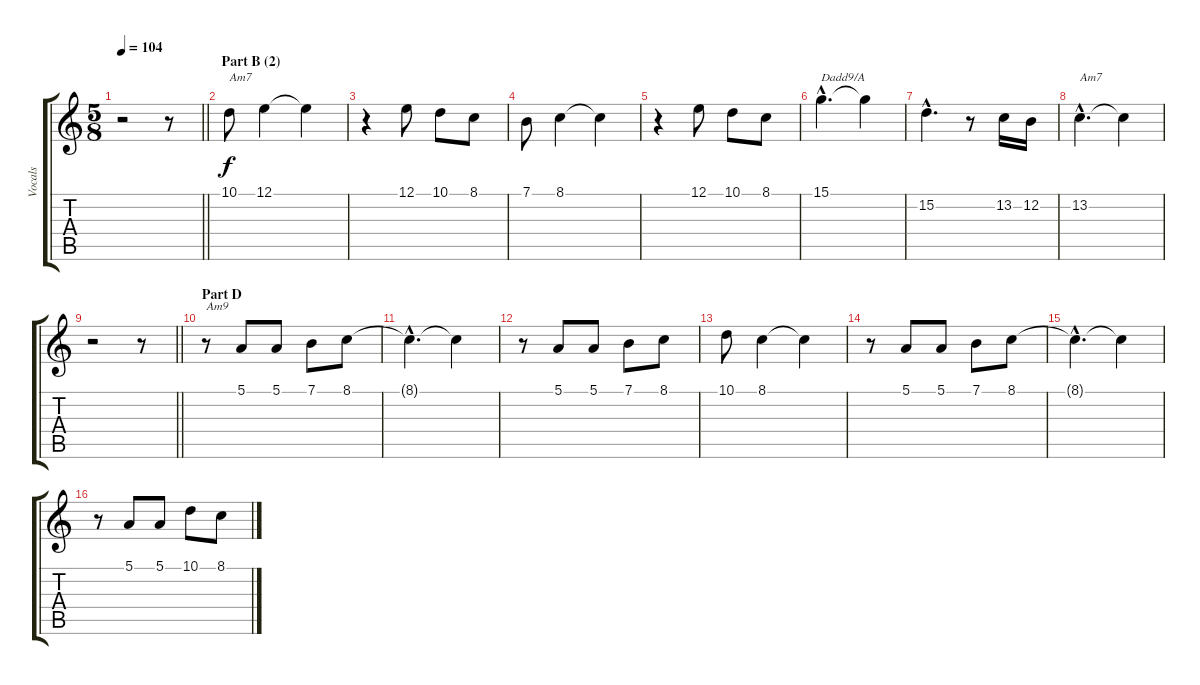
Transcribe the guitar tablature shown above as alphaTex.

\track ("Vocals" "Vocals") {instrument trumpet}
\staff {score tabs}
\tuning (E4 B3 G3 D3 A2 E2) {hide}
\ts (5 8)
\tempo 104
\clef g2
\barLineRight lightlight
\ks c
r.2{dy f} r.8 |
\section ("" "Part B (2)")
10.1.8{txt "Am7"} 12.1.4 12.1{t}.4 |
r.4 12.1.8 10.1.8 8.1.8 |
7.1.8 8.1.4 8.1{t}.4 |
r.4 12.1.8 10.1.8 8.1.8 |
15.1{hac}.4{d txt "Dadd9/A"} 15.1{t}.4 |
15.2{hac}.4{d} r.8 13.2.16 12.2.16 |
13.2{hac}.4{d txt "Am7"} 13.2{t}.4 |
\barLineRight lightlight
r.2 r.8 |
\section ("" "Part D")
r.8{txt "Am9"} 5.1.8 5.1.8 7.1.8 8.1.8 |
8.1{hac t}.4{d} 8.1{t}.4 |
r.8 5.1.8 5.1.8 7.1.8 8.1.8 |
10.1.8 8.1.4 8.1{t}.4 |
r.8 5.1.8 5.1.8 7.1.8 8.1.8 |
8.1{hac t}.4{d} 8.1{t}.4 |
r.8 5.1.8 5.1.8 10.1.8 8.1.8
